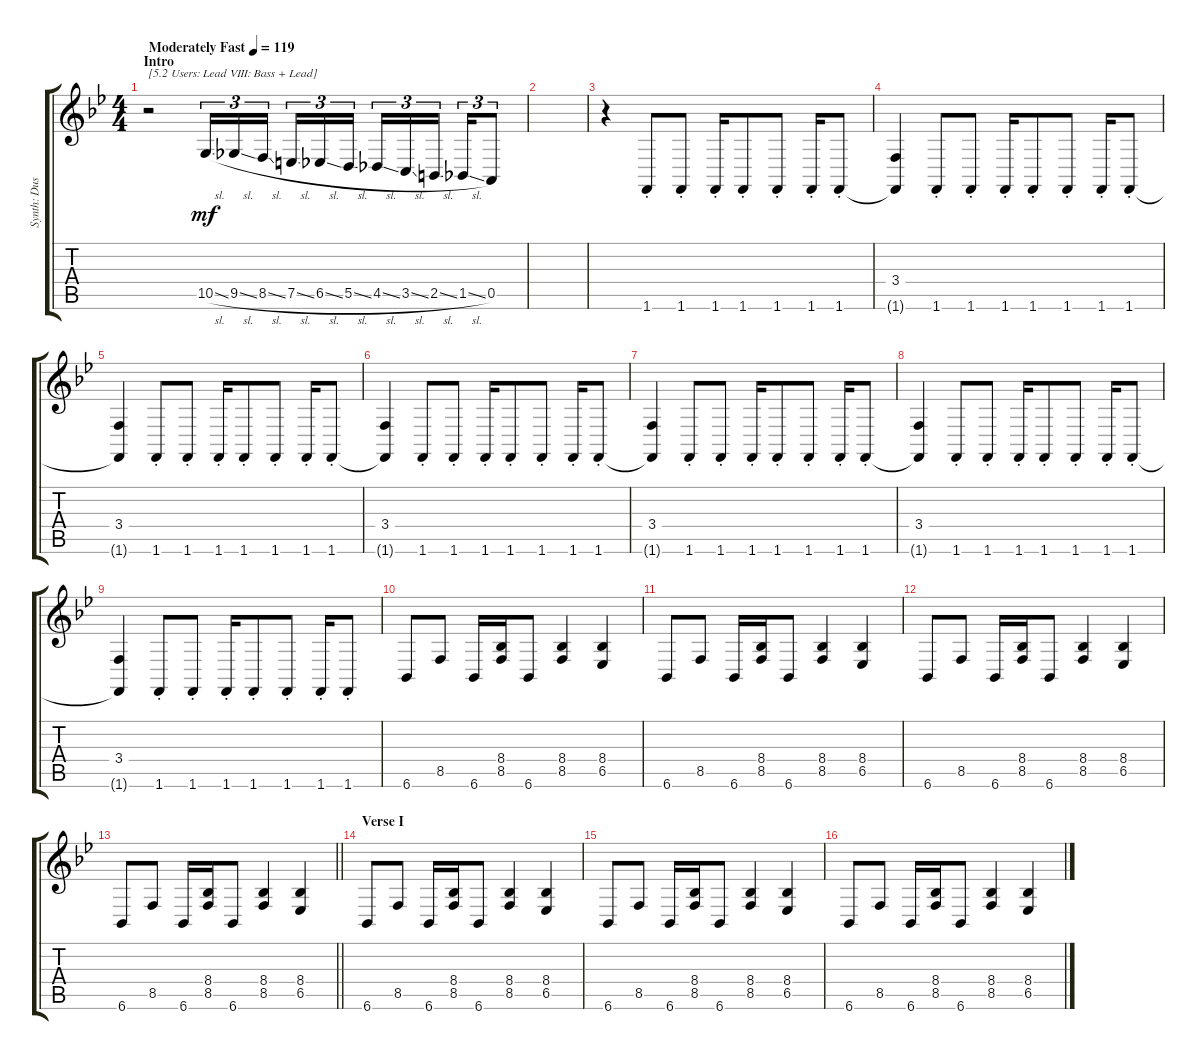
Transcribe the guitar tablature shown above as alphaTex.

\track ("Synth: Dusty" "Synth: Dus") {instrument lead8bassandlead}
\staff {score tabs}
\tuning (E4 B3 G3 D3 A2 E2) {hide}
\ts (4 4)
\section ("" "Intro")
\tempo (119 "Moderately Fast")
\clef g2
\ks bb
r.2{txt "[5.2 Users: Lead VIII: Bass + Lead]" dy mf instrument lead8bassandlead} 10.5{sl}.16{tu (3 2)} 9.5{sl}.16{tu (3 2)} 8.5{sl}.16{tu (3 2) beam splitsecondary} 7.5{sl}.16{tu (3 2)} 6.5{sl}.16{tu (3 2)} 5.5{sl}.16{tu (3 2)} 4.5{sl}.16{tu (3 2)} 3.5{sl}.16{tu (3 2)} 2.5{sl}.16{tu (3 2) beam splitsecondary} 1.5{sl}.16{tu (3 2)} 0.5.8{tu (3 2)} |
|
r.4 1.6{st}.8 1.6{st}.8 1.6{st}.16 1.6{st}.8 1.6{st}.8 1.6{st}.16 1.6{st}.8 |
(3.4 1.6{t}).4 1.6{st}.8 1.6{st}.8 1.6{st}.16 1.6{st}.8 1.6{st}.8 1.6{st}.16 1.6{st}.8 |
(3.4 1.6{t}).4 1.6{st}.8 1.6{st}.8 1.6{st}.16 1.6{st}.8 1.6{st}.8 1.6{st}.16 1.6{st}.8 |
(3.4 1.6{t}).4 1.6{st}.8 1.6{st}.8 1.6{st}.16 1.6{st}.8 1.6{st}.8 1.6{st}.16 1.6{st}.8 |
(3.4 1.6{t}).4 1.6{st}.8 1.6{st}.8 1.6{st}.16 1.6{st}.8 1.6{st}.8 1.6{st}.16 1.6{st}.8 |
(3.4 1.6{t}).4 1.6{st}.8 1.6{st}.8 1.6{st}.16 1.6{st}.8 1.6{st}.8 1.6{st}.16 1.6{st}.8 |
(3.4 1.6{t}).4 1.6{st}.8 1.6{st}.8 1.6{st}.16 1.6{st}.8 1.6{st}.8 1.6{st}.16 1.6{st}.8 |
6.6.8 8.5.8 6.6.16 (8.4 8.5).16 6.6.8 (8.4 8.5).4 (8.4 6.5).4 |
6.6.8 8.5.8 6.6.16 (8.4 8.5).16 6.6.8 (8.4 8.5).4 (8.4 6.5).4 |
6.6.8 8.5.8 6.6.16 (8.4 8.5).16 6.6.8 (8.4 8.5).4 (8.4 6.5).4 |
\barLineRight lightlight
6.6.8 8.5.8 6.6.16 (8.4 8.5).16 6.6.8 (8.4 8.5).4 (8.4 6.5).4 |
\section ("" "Verse I")
6.6.8 8.5.8 6.6.16 (8.4 8.5).16 6.6.8 (8.4 8.5).4 (8.4 6.5).4 |
6.6.8 8.5.8 6.6.16 (8.4 8.5).16 6.6.8 (8.4 8.5).4 (8.4 6.5).4 |
6.6.8 8.5.8 6.6.16 (8.4 8.5).16 6.6.8 (8.4 8.5).4 (8.4 6.5).4
